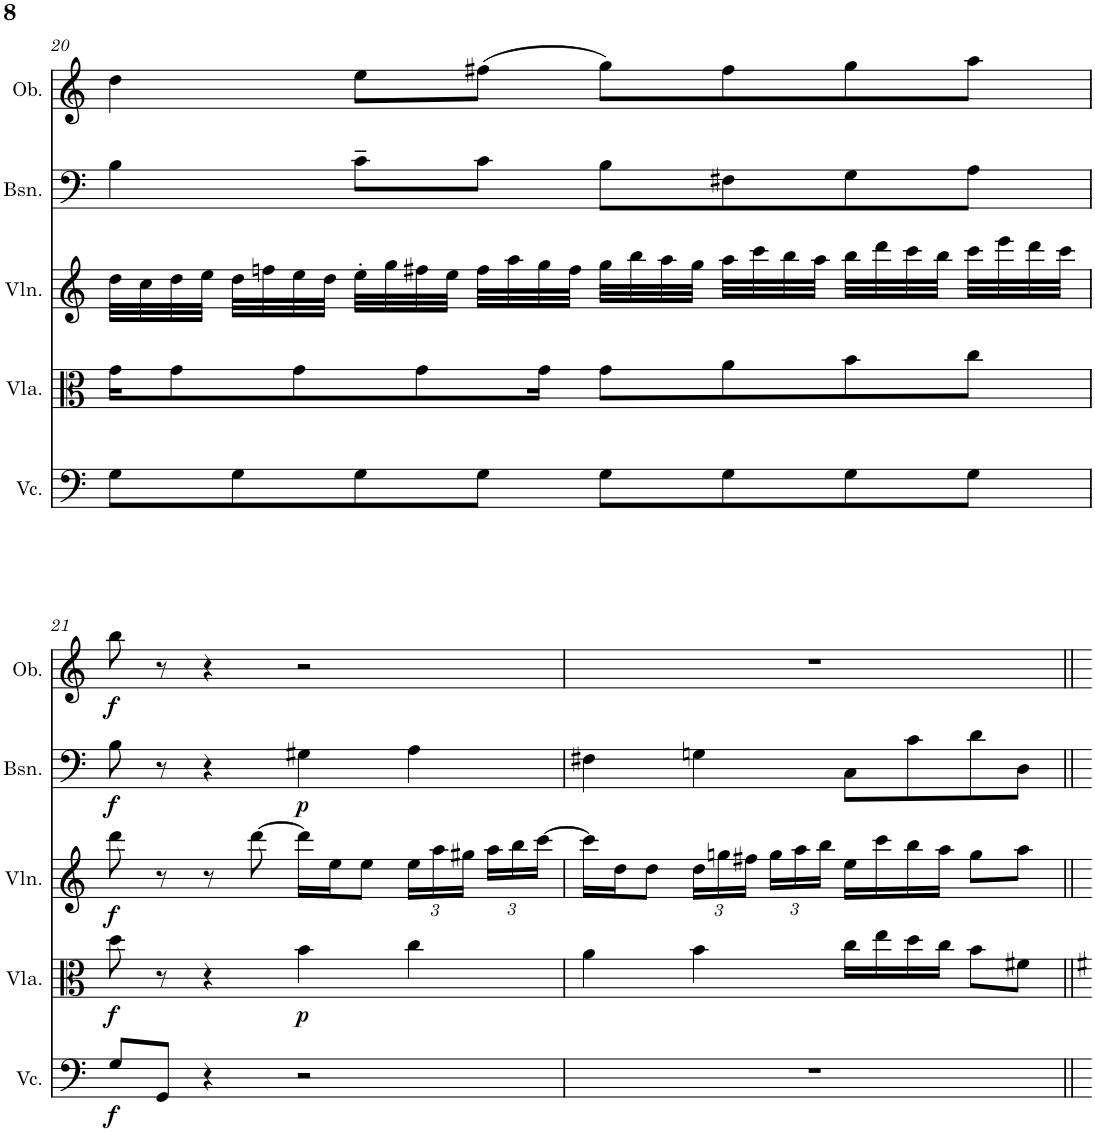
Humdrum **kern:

**kern	**dynam	**kern	**dynam	**kern	**dynam	**kern	**dynam	**kern	**dynam
*part5	*part5	*part4	*part4	*part3	*part3	*part2	*part2	*part1	*part1
*staff5	*staff5	*staff4	*staff4	*staff3	*staff3	*staff2	*staff2	*staff1	*staff1
*I"Violoncello	*	*I"Viola	*	*I"Violin	*	*I"Bassoon	*	*I"Oboe	*
*I'Vc.	*	*I'Vla.	*	*I'Vln.	*	*I'Bsn.	*	*I'Ob.	*
!!LO:PB:g=z
*clefF4	*	*clefC3	*	*clefG2	*	*clefF4	*	*clefG2	*
*k[]	*	*k[]	*	*k[]	*	*k[]	*	*k[]	*
*M4/4	*	*M4/4	*	*M4/4	*	*M4/4	*	*M4/4	*
*met(c)	*	*met(c)	*	*met(c)	*	*met(c)	*	*met(c)	*
=20	=20	=20	=20	=20	=20	=20	=20	=20	=20
8G\L	.	16g\KL	.	32dd\LLL	.	4B\	.	4dd\	.
.	.	.	.	32cc\	.	.	.	.	.
.	.	8g\	.	32dd\	.	.	.	.	.
.	.	.	.	32ee\JJJ	.	.	.	.	.
8G\	.	.	.	32dd\LLL	.	.	.	.	.
.	.	.	.	32ffn\	.	.	.	.	.
.	.	8g\	.	32ee\	.	.	.	.	.
.	.	.	.	32dd\JJJ	.	.	.	.	.
8G\	.	.	.	32ee'\LLL	.	8c~\L	.	8ee\L	.
.	.	.	.	32gg\	.	.	.	.	.
.	.	8g\	.	32ff#X\	.	.	.	.	.
.	.	.	.	32ee\JJJ	.	.	.	.	.
8G\J	.	.	.	32ff#\LLL	.	8c\J	.	(>8ff#X\J	.
.	.	.	.	32aa\	.	.	.	.	.
.	.	16g\Jk	.	32gg\	.	.	.	.	.
.	.	.	.	32ff#\JJJ	.	.	.	.	.
8G\L	.	8g\L	.	32gg\LLL	.	8B\L	.	8gg\L)	.
.	.	.	.	32bb\	.	.	.	.	.
.	.	.	.	32aa\	.	.	.	.	.
.	.	.	.	32gg\JJJ	.	.	.	.	.
8G\	.	8a\	.	32aa\LLL	.	8F#X\	.	8ff#\	.
.	.	.	.	32ccc\	.	.	.	.	.
.	.	.	.	32bb\	.	.	.	.	.
.	.	.	.	32aa\JJJ	.	.	.	.	.
8G\	.	8b\	.	32bb\LLL	.	8G\	.	8gg\	.
.	.	.	.	32ddd\	.	.	.	.	.
.	.	.	.	32ccc\	.	.	.	.	.
.	.	.	.	32bb\JJJ	.	.	.	.	.
8G\J	.	8cc\J	.	32ccc\LLL	.	8A\J	.	8aa\J	.
.	.	.	.	32eee\	.	.	.	.	.
.	.	.	.	32ddd\	.	.	.	.	.
.	.	.	.	32ccc\JJJ	.	.	.	.	.
!!LO:LB:g=z
=21	=21	=21	=21	=21	=21	=21	=21	=21	=21
!	!LO:DY:b	!	!LO:DY:b	!	!LO:DY:b	!	!LO:DY:b	!	!LO:DY:b
8G/L	f	8dd\	f	8ddd\	f	8B\	f	8bb\	f
8GG/J	.	8r	.	8r	.	8r	.	8r	.
4r	.	4r	.	8r	.	4r	.	4r	.
.	.	.	.	[>8ddd\	.	.	.	.	.
!	!	!	!LO:DY:b	!	!	!	!LO:DY:b	!	!
2r	.	4b\	p	16ddd\LL]	.	4G#X\	p	2r	.
.	.	.	.	16ee\J	.	.	.	.	.
.	.	.	.	8ee\J	.	.	.	.	.
*	*	*	*	*Xbrackettup	*	*	*	*	*
.	.	4cc\	.	24ee\LL	.	4A\	.	.	.
.	.	.	.	24aa\	.	.	.	.	.
.	.	.	.	24gg#X\JJ	.	.	.	.	.
.	.	.	.	24aa\LL	.	.	.	.	.
.	.	.	.	24bb\	.	.	.	.	.
.	.	.	.	[>24ccc\JJ	.	.	.	.	.
=22	=22	=22	=22	=22	=22	=22	=22	=22	=22
1r	.	4a\	.	16ccc\LL]	.	4F#X\	.	1r	.
.	.	.	.	16dd\J	.	.	.	.	.
.	.	.	.	8dd\J	.	.	.	.	.
.	.	4b\	.	24dd\LL	.	4Gn\	.	.	.
.	.	.	.	24ggn\	.	.	.	.	.
.	.	.	.	24ff#X\JJ	.	.	.	.	.
.	.	.	.	24gg\LL	.	.	.	.	.
.	.	.	.	24aa\	.	.	.	.	.
.	.	.	.	24bb\JJ	.	.	.	.	.
.	.	16cc\LL	.	16ee\LL	.	8C\L	.	.	.
.	.	16ee\	.	16ccc\	.	.	.	.	.
.	.	16dd\	.	16bb\	.	8c\	.	.	.
.	.	16cc\JJ	.	16aa\JJ	.	.	.	.	.
.	.	8b\L	.	8gg\L	.	8d\	.	.	.
.	.	8f#X\J	.	8aa\J	.	8D\J	.	.	.
=||	=||	=||	=||	=||	=||	=||	=||	=||	=||
*-	*-	*-	*-	*-	*-	*-	*-	*-	*-
